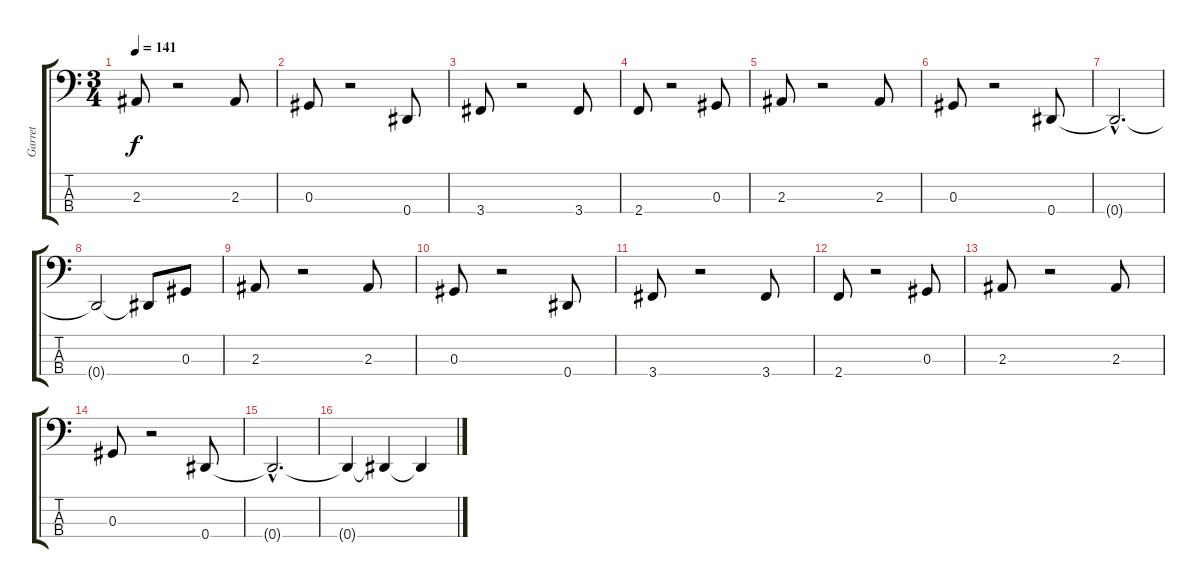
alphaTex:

\track ("Garret" "Garret") {instrument electricbasspick}
\staff {score tabs}
\tuning (Gb2 Db2 Ab1 Eb1) {hide}
\ts (3 4)
\tempo 141
\clef f4
\ks c
2.3.8{dy f} r.2 2.3.8 |
0.3.8 r.2 0.4.8 |
3.4.8 r.2 3.4.8 |
2.4.8 r.2 0.3.8 |
2.3.8 r.2 2.3.8 |
0.3.8 r.2 0.4.8 |
0.4{hac t}.2{d} |
0.4{t}.2 0.4{t}.8 0.3.8 |
2.3.8 r.2 2.3.8 |
0.3.8 r.2 0.4.8 |
3.4.8 r.2 3.4.8 |
2.4.8 r.2 0.3.8 |
2.3.8 r.2 2.3.8 |
0.3.8 r.2 0.4.8 |
0.4{hac t}.2{d} |
0.4{t}.4 0.4{t}.4 0.4{t}.4
